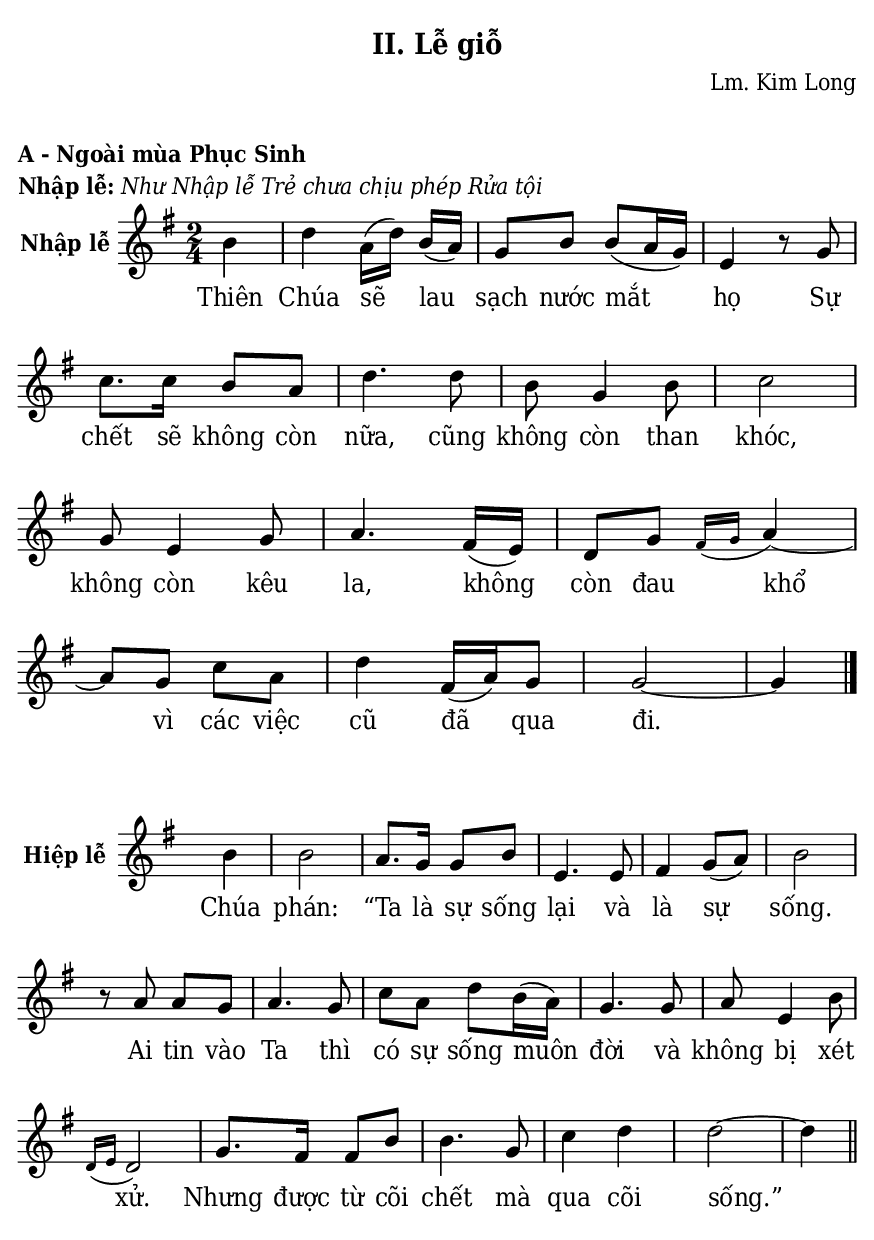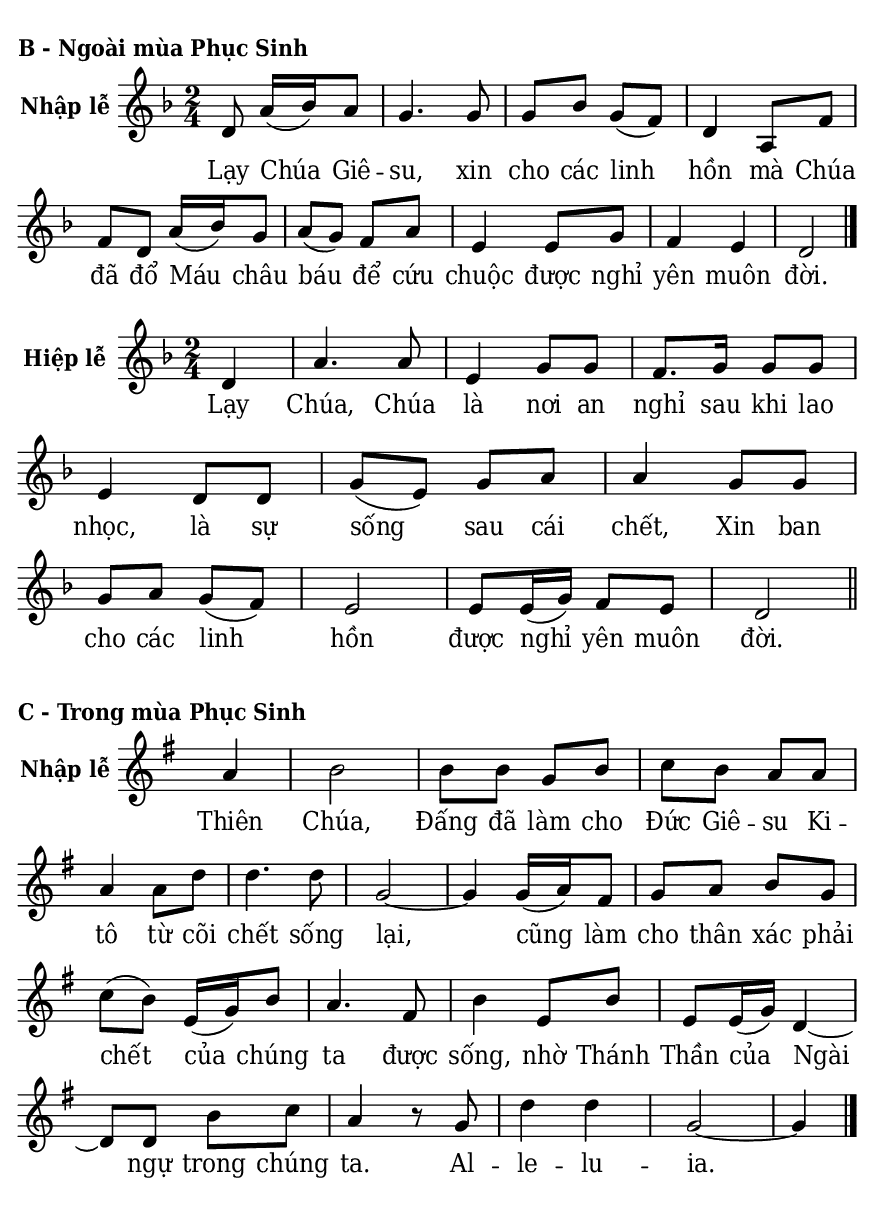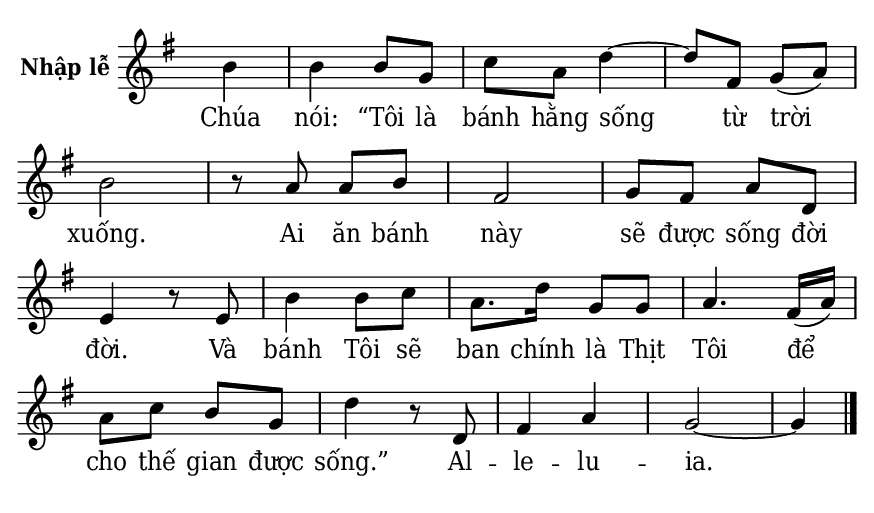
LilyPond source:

% Cài đặt chung
\version "2.22.1"
\include "english.ly"

\header {
  subsubtitle = \markup { \huge "II. Lễ giỗ" }
  composer = "Lm. Kim Long"
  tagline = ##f
}

% Nhạc
nhacMauMot = \relative c'' {
  \key g \major
  \time 2/4
  \partial 4 b4 |
  d a16 ([d]) b ([a]) |
  g8 b b (a16 g) |
  e4 r8 g |
  c8. c16 b8 a |
  d4. d8 |
  b g4 b8 |
  c2 |
  g8 e4 g8 |
  a4. fs16 (e) |
  d8 g \slashedGrace { fs16 (g } a4) ~ |
  a8 g c a |
  d4 fs,16 (a) g8 |
  g2 ~ |
  g4 \bar "|."
}

nhacMauHai = \relative c'' {
  \key g \major
  \time 2/4
  \partial 4 b4 |
  b2 |
  a8. g16 g8 b |
  e,4. e8 |
  fs4 g8 (a) |
  b2 |
  r8 a a g |
  a4. g8 |
  c a d b16 (a) |
  g4. g8 |
  a e4 b'8 |
  \slashedGrace { d,16 (e } d2) |
  g8. fs16 fs8 b |
  b4. g8 |
  c4 d |
  d2 ~ |
  d4 \bar "||"
}

nhacMauBa = \relative c' {
  \key f \major
  \time 2/4
  \partial 4. d8 a'16 (bf) a8 |
  g4. g8 |
  g bf g (f) |
  d4 a8 f' |
  f d a'16 (bf) g8 |
  a (g) f a |
  e4 e8 g |
  f4 e |
  d2 \bar "|."
}

nhacMauBon = \relative c' {
  \key f \major
  \time 2/4
  \partial 4 d4 |
  a'4. a8 |
  e4 g8 g |
  f8. g16 g8 g |
  e4 d8 d |
  g (e) g a |
  a4 g8 g |
  g a g (f) |
  e2 |
  e8 e16 (g) f8 e |
  d2 \bar "||"
}

nhacMauNam = \relative c'' {
  \key g \major
  \time 2/4
  \autoPageBreaksOff
  \partial 4 a4 |
  b2 |
  b8 b g b |
  c b a a |
  a4 a8 d |
  d4. d8 |
  g,2 ~ |
  g4 g16 (a) fs8 |
  g a b g |
  c (b) e,16 (g) b8 |
  a4. fs8 |
  b4 e,8 b' |
  e, e16 (g) d4 ~ |
  d8 d b' c |
  a4 r8 g |
  d'4 d |
  g,2 ~ |
  g4 \bar "|."
}

nhacMauSau = \relative c'' {
  \key g \major
  \time 2/4
  \partial 4 b4 |
  b b8 g |
  c a d4 ~ |
  d8 fs, g (a) |
  b2 |
  r8 a a b |
  fs2 |
  g8 fs a d, |
  e4 r8 e |
  b'4 b8 c |
  a8. d16 g,8 g |
  a4. fs16 (a) |
  a8 c b g |
  d'4 r8 d, |
  fs4 a |
  g2 ~ |
  g4 \bar "|."
}

% Lời
loiMauMot = \lyricmode {
  Thiên Chúa sẽ lau sạch nước mắt họ
  Sự chết sẽ không còn nữa,
  cũng không còn than khóc,
  không còn kêu la,
  không còn đau khổ
  vì các việc cũ đã qua đi.
}

loiMauHai = \lyricmode {
  Chúa phán:
  “Ta là sự sống lại và là sự sống.
  Ai tin vào Ta thì có sự sống muôn đời
  và không bị xét xử.
  Nhưng được từ cõi chết mà qua cõi sống.”
}

loiMauBa = \lyricmode {
  Lạy Chúa Giê -- su, xin cho các linh hồn
  mà Chúa đã đổ Máu châu báu để cứu chuộc
  được nghỉ yên muôn đời.
}

loiMauBon = \lyricmode {
  Lạy Chúa, Chúa là nơi an nghỉ sau khi lao nhọc,
  là sự sống sau cái chết,
  Xin ban cho các linh hồn được nghỉ yên muôn đời.
}

loiMauNam = \lyricmode {
  Thiên Chúa, Đấng đã làm cho Đức Giê -- su Ki -- tô
  từ cõi chết sống lại,
  cũng làm cho thân xác phải chết của chúng ta được sống,
  nhờ Thánh Thần của Ngài ngự trong chúng ta.
  Al -- le -- lu -- ia.
}

loiMauSau = \lyricmode {
  Chúa nói:
  “Tôi là bánh hằng sống từ trời xuống.
  Ai ăn bánh này sẽ được sống đời đời.
  Và bánh Tôi sẽ ban chính là Thịt Tôi
  để cho thế gian được sống.”
  Al -- le -- lu -- ia.
}

% Dàn trang
\paper {
  #(set-paper-size "a5")
  top-margin = 3\mm
  bottom-margin = 3\mm
  left-margin = 3\mm
  right-margin = 3\mm
  indent = #0
  #(define fonts
	 (make-pango-font-tree "Deja Vu Serif Condensed"
	 		       "Deja Vu Serif Condensed"
			       "Deja Vu Serif Condensed"
			       (/ 20 20)))
  print-page-number = ##f
}

\markup {
  \vspace #2
  \column {
    \left-align {
      \line {
        \bold "A - Ngoài mùa Phục Sinh"
      }
      \line {
        \bold "Nhập lễ:" \normal-text \italic "Như Nhập lễ Trẻ chưa chịu phép Rửa tội"
      }
    }
  }
}

\score {
  <<
    \new Staff \with {
      instrumentName = \markup { \bold "Nhập lễ" }} <<
        \clef treble
        \new Voice = beSop {
          \nhacMauMot
        }
      \new Lyrics \lyricsto beSop \loiMauMot
    >>
  >>
  \layout {
    indent = 17
    \override Lyrics.LyricSpace.minimum-distance = #1
    \override Score.BarNumber.break-visibility = ##(#f #f #f)
    \override Score.SpacingSpanner.uniform-stretching = ##t
    ragged-last = ##f
  }
}

\score {
  <<
    \new Staff\with {
      instrumentName = \markup { \bold "Hiệp lễ" }} <<
        \clef treble
        \new Voice = beSop {
          \nhacMauHai
        }
      \new Lyrics \lyricsto beSop \loiMauHai
    >>
  >>
  \layout {
    indent = 17
    \override Staff.TimeSignature.transparent = ##t
    \override Lyrics.LyricSpace.minimum-distance = #1
    \override Score.BarNumber.break-visibility = ##(#f #f #f)
    \override Score.SpacingSpanner.uniform-stretching = ##t
    \override LyricHyphen.minimum-distance = #2
    ragged-last = ##f
  }
}

\pageBreak

\markup {
  \vspace #2
  \line {
    \bold "B - Ngoài mùa Phục Sinh"
  }
}

\score {
  <<
    \new Staff \with {
      instrumentName = \markup { \bold "Nhập lễ" }}<<
        \clef treble
        \new Voice = beSop {
          \nhacMauBa
        }
      \new Lyrics \lyricsto beSop \loiMauBa
    >>
  >>
  \layout {
    indent = 17
    \override Lyrics.LyricSpace.minimum-distance = #1
    \override Score.BarNumber.break-visibility = ##(#f #f #f)
    \override Score.SpacingSpanner.uniform-stretching = ##t
    ragged-last = ##f
  }
}

\score {
  <<
    \new Staff \with {
      instrumentName = \markup { \bold "Hiệp lễ" }} <<
        \clef treble
        \new Voice = beSop {
          \nhacMauBon
        }
      \new Lyrics \lyricsto beSop \loiMauBon
    >>
  >>
  \layout {
    indent = 17
    \override Lyrics.LyricSpace.minimum-distance = #1
    \override LyricHyphen.minimum-distance = #2
    \override Score.BarNumber.break-visibility = ##(#f #f #f)
    \override Score.SpacingSpanner.uniform-stretching = ##t
    ragged-last = ##f
  }
}

\markup {
  \vspace #2
  \line {
    \bold "C - Trong mùa Phục Sinh"
  }
}

\score {
  <<
    \new Staff \with {
      instrumentName = \markup { \bold "Nhập lễ" }} <<
        \clef treble
        \new Voice = beSop {
          \nhacMauNam
        }
      \new Lyrics \lyricsto beSop \loiMauNam
    >>
  >>
  \layout {
    indent = 17
    \override Staff.TimeSignature.transparent = ##t
    \override Lyrics.LyricSpace.minimum-distance = #1
    \override LyricHyphen.minimum-distance = #2
    \override Score.BarNumber.break-visibility = ##(#f #f #f)
    \override Score.SpacingSpanner.uniform-stretching = ##t
    ragged-last = ##f
  }
}

\score {
  <<
    \new Staff \with {
      instrumentName = \markup { \bold "Nhập lễ" }} <<
        \clef treble
        \new Voice = beSop {
          \nhacMauSau
        }
      \new Lyrics \lyricsto beSop \loiMauSau
    >>
  >>
  \layout {
    indent = 17
    \override Staff.TimeSignature.transparent = ##t
    \override Lyrics.LyricSpace.minimum-distance = #1
    \override LyricHyphen.minimum-distance = #2
    \override Score.BarNumber.break-visibility = ##(#f #f #f)
    \override Score.SpacingSpanner.uniform-stretching = ##t
    ragged-last = ##f
  }
}
